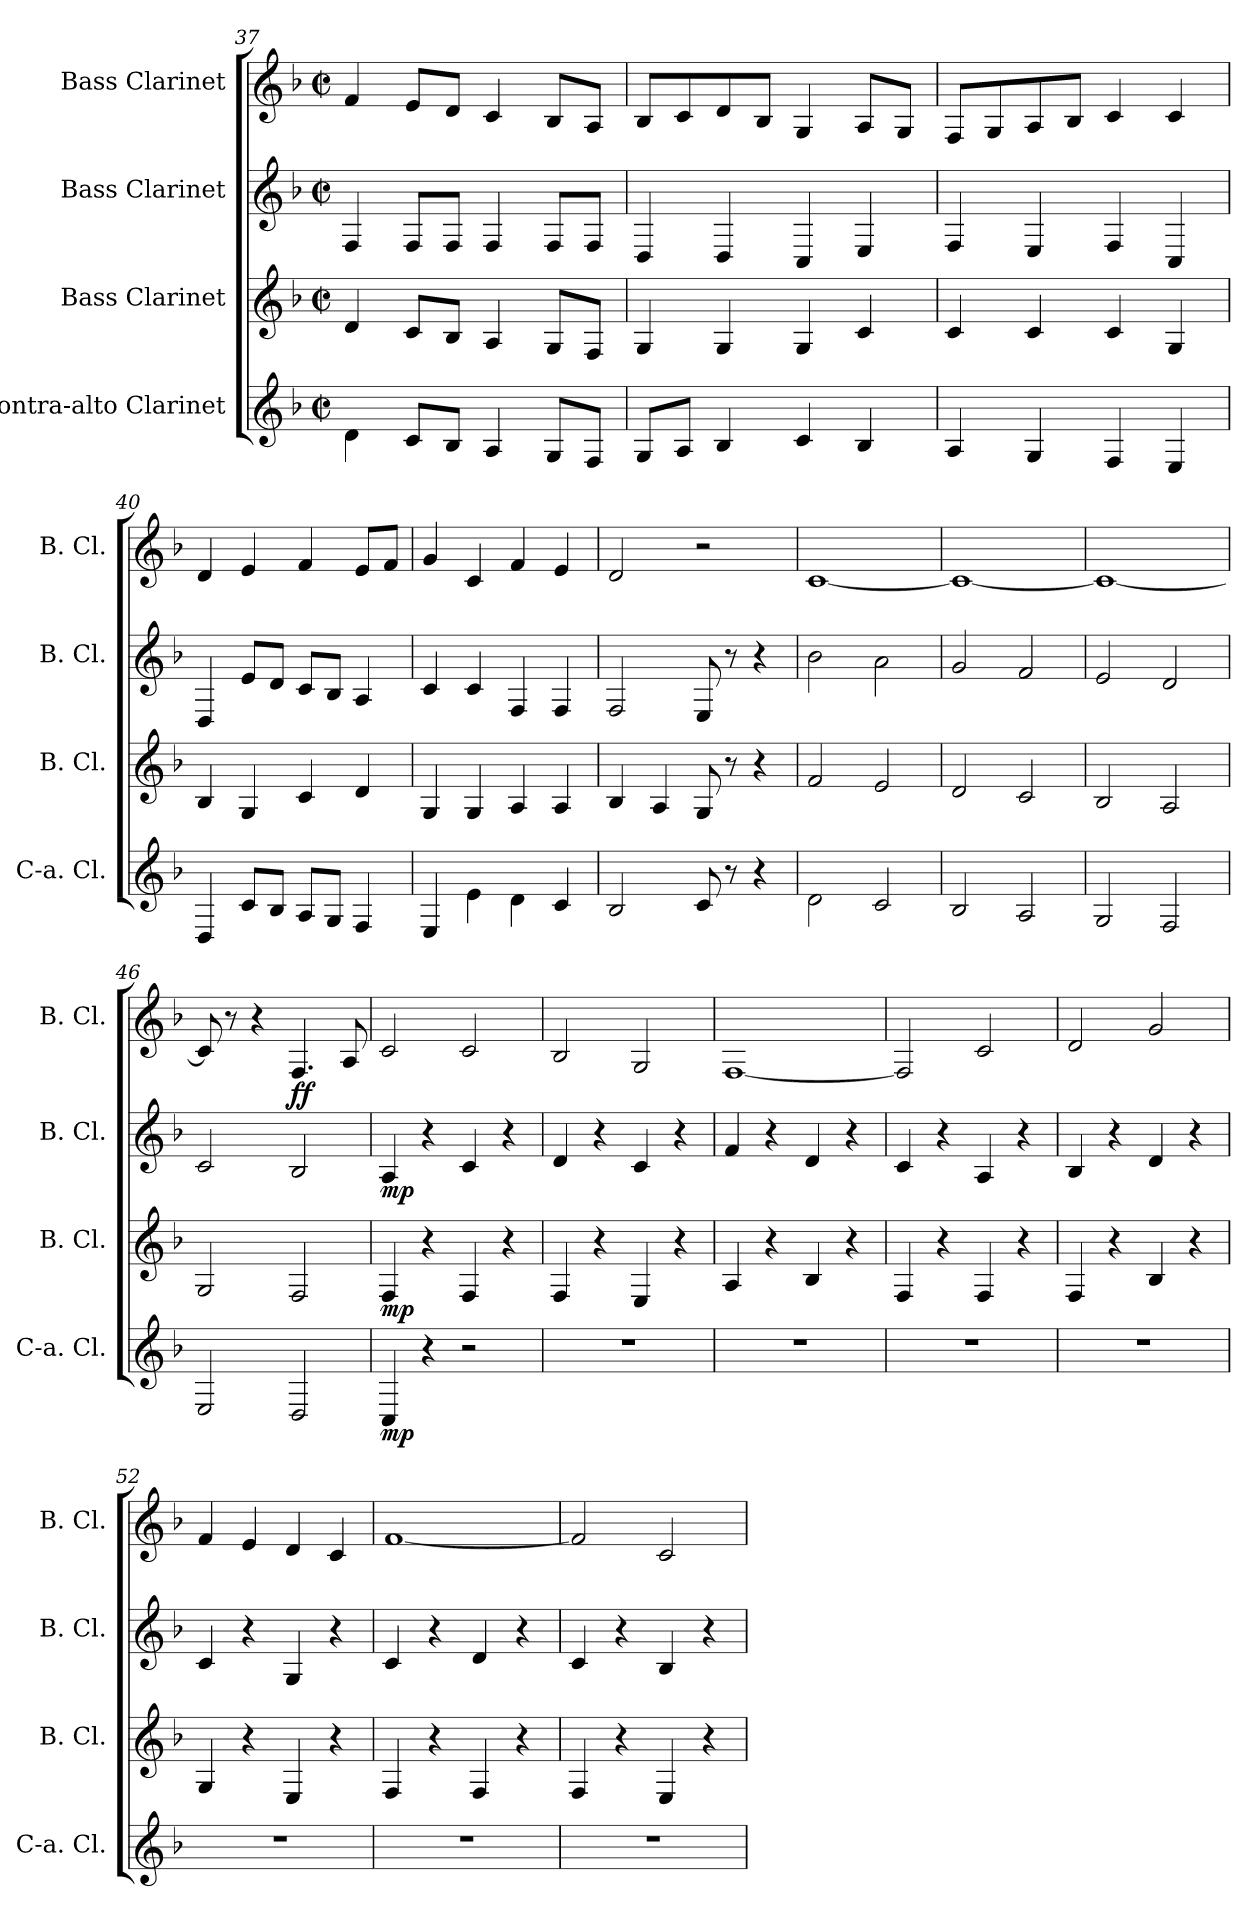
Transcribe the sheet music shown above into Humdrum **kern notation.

**kern	**dynam	**kern	**dynam	**kern	**dynam	**kern	**dynam
*part4	*part4	*part3	*part3	*part2	*part2	*part1	*part1
*staff4	*staff4	*staff3	*staff3	*staff2	*staff2	*staff1	*staff1
*I"Contra-alto Clarinet	*	*I"Bass Clarinet	*	*I"Bass Clarinet	*	*I"Bass Clarinet	*
*I'C-a. Cl.	*	*I'B. Cl.	*	*I'B. Cl.	*	*I'B. Cl.	*
*clefG2	*	*clefG2	*	*clefG2	*	*clefG2	*
*ITrd12c21	*	*ITrd8c14	*	*ITrd8c14	*	*ITrd8c14	*
*k[b-]	*	*k[b-]	*	*k[b-]	*	*k[b-]	*
*M4/4	*	*M4/4	*	*M4/4	*	*M4/4	*
*met(c|)	*	*met(c|)	*	*met(c|)	*	*met(c|)	*
=37	=37	=37	=37	=37	=37	=37	=37
4D\	.	4D/	.	4FF/	.	4F/	.
8C/L	.	8C/L	.	8FF/L	.	8E/L	.
8BB-/J	.	8BB-/J	.	8FF/J	.	8D/J	.
4AA/	.	4AA/	.	4FF/	.	4C/	.
8GG/L	.	8GG/L	.	8FF/L	.	8BB-/L	.
8FF/J	.	8FF/J	.	8FF/J	.	8AA/J	.
=38	=38	=38	=38	=38	=38	=38	=38
8GG/L	.	4GG/	.	4DD/	.	8BB-/L	.
8AA/J	.	.	.	.	.	8C/	.
4BB-/	.	4GG/	.	4DD/	.	8D/	.
.	.	.	.	.	.	8BB-/J	.
4C/	.	4GG/	.	4CC/	.	4GG/	.
4BB-/	.	4C/	.	4EE/	.	8AA/L	.
.	.	.	.	.	.	8GG/J	.
!!LO:PB:g=z
=39	=39	=39	=39	=39	=39	=39	=39
4AA/	.	4C/	.	4FF/	.	8FF/L	.
.	.	.	.	.	.	8GG/	.
4GG/	.	4C/	.	4EE/	.	8AA/	.
.	.	.	.	.	.	8BB-/J	.
4FF/	.	4C/	.	4FF/	.	4C/	.
4EE/	.	4GG/	.	4CC/	.	4C/	.
=40	=40	=40	=40	=40	=40	=40	=40
4DD/	.	4BB-/	.	4DD/	.	4D/	.
8C/L	.	4GG/	.	8E/L	.	4E/	.
8BB-/J	.	.	.	8D/J	.	.	.
8AA/L	.	4C/	.	8C/L	.	4F/	.
8GG/J	.	.	.	8BB-/J	.	.	.
4FF/	.	4D/	.	4AA/	.	8E/L	.
.	.	.	.	.	.	8F/J	.
=41	=41	=41	=41	=41	=41	=41	=41
4EE/	.	4GG/	.	4C/	.	4G/	.
4E\	.	4GG/	.	4C/	.	4C/	.
4D\	.	4AA/	.	4FF/	.	4F/	.
4C/	.	4AA/	.	4FF/	.	4E/	.
=42	=42	=42	=42	=42	=42	=42	=42
2BB-/	.	4BB-/	.	2FF/	.	2D/	.
.	.	4AA/	.	.	.	.	.
8C/	.	8GG/	.	8EE/	.	2r	.
8r	.	8r	.	8r	.	.	.
4r	.	4r	.	4r	.	.	.
=43	=43	=43	=43	=43	=43	=43	=43
2D\	.	2F/	.	2B-\	.	[1C	.
2C/	.	2E/	.	2A\	.	.	.
=44	=44	=44	=44	=44	=44	=44	=44
2BB-/	.	2D/	.	2G/	.	1C_	.
2AA/	.	2C/	.	2F/	.	.	.
=45	=45	=45	=45	=45	=45	=45	=45
2GG/	.	2BB-/	.	2E/	.	1C_	.
2FF/	.	2AA/	.	2D/	.	.	.
!!LO:LB:g=z
=46	=46	=46	=46	=46	=46	=46	=46
2EE/	.	2GG/	.	2C/	.	8C/]	.
.	.	.	.	.	.	8r	.
.	.	.	.	.	.	4r	.
!	!	!	!	!	!	!	!LO:DY:b
2DD/	.	2FF/	.	2BB-/	.	4.FF/	ff
.	.	.	.	.	.	8AA/	.
=47	=47	=47	=47	=47	=47	=47	=47
!	!LO:DY:b	!	!LO:DY:b	!	!LO:DY:b	!	!
4CC/	mp	4FF/	mp	4AA/	mp	2C/	.
4r	.	4r	.	4r	.	.	.
2r	.	4FF/	.	4C/	.	2C/	.
.	.	4r	.	4r	.	.	.
=48	=48	=48	=48	=48	=48	=48	=48
1r	.	4FF/	.	4D/	.	2BB-/	.
.	.	4r	.	4r	.	.	.
.	.	4EE/	.	4C/	.	2GG/	.
.	.	4r	.	4r	.	.	.
=49	=49	=49	=49	=49	=49	=49	=49
1r	.	4AA/	.	4F/	.	[1FF	.
.	.	4r	.	4r	.	.	.
.	.	4BB-/	.	4D/	.	.	.
.	.	4r	.	4r	.	.	.
=50	=50	=50	=50	=50	=50	=50	=50
1r	.	4FF/	.	4C/	.	2FF/]	.
.	.	4r	.	4r	.	.	.
.	.	4FF/	.	4AA/	.	2C/	.
.	.	4r	.	4r	.	.	.
=51	=51	=51	=51	=51	=51	=51	=51
1r	.	4FF/	.	4BB-/	.	2D/	.
.	.	4r	.	4r	.	.	.
.	.	4BB-/	.	4D/	.	2G/	.
.	.	4r	.	4r	.	.	.
=52	=52	=52	=52	=52	=52	=52	=52
1r	.	4GG/	.	4C/	.	4F/	.
.	.	4r	.	4r	.	4E/	.
.	.	4EE/	.	4GG/	.	4D/	.
.	.	4r	.	4r	.	4C/	.
=53	=53	=53	=53	=53	=53	=53	=53
1r	.	4FF/	.	4C/	.	[1F	.
.	.	4r	.	4r	.	.	.
.	.	4FF/	.	4D/	.	.	.
.	.	4r	.	4r	.	.	.
!!LO:LB:g=z
=54	=54	=54	=54	=54	=54	=54	=54
1r	.	4FF/	.	4C/	.	2F/]	.
.	.	4r	.	4r	.	.	.
.	.	4EE/	.	4BB-/	.	2C/	.
.	.	4r	.	4r	.	.	.
=	=	=	=	=	=	=	=
*-	*-	*-	*-	*-	*-	*-	*-
